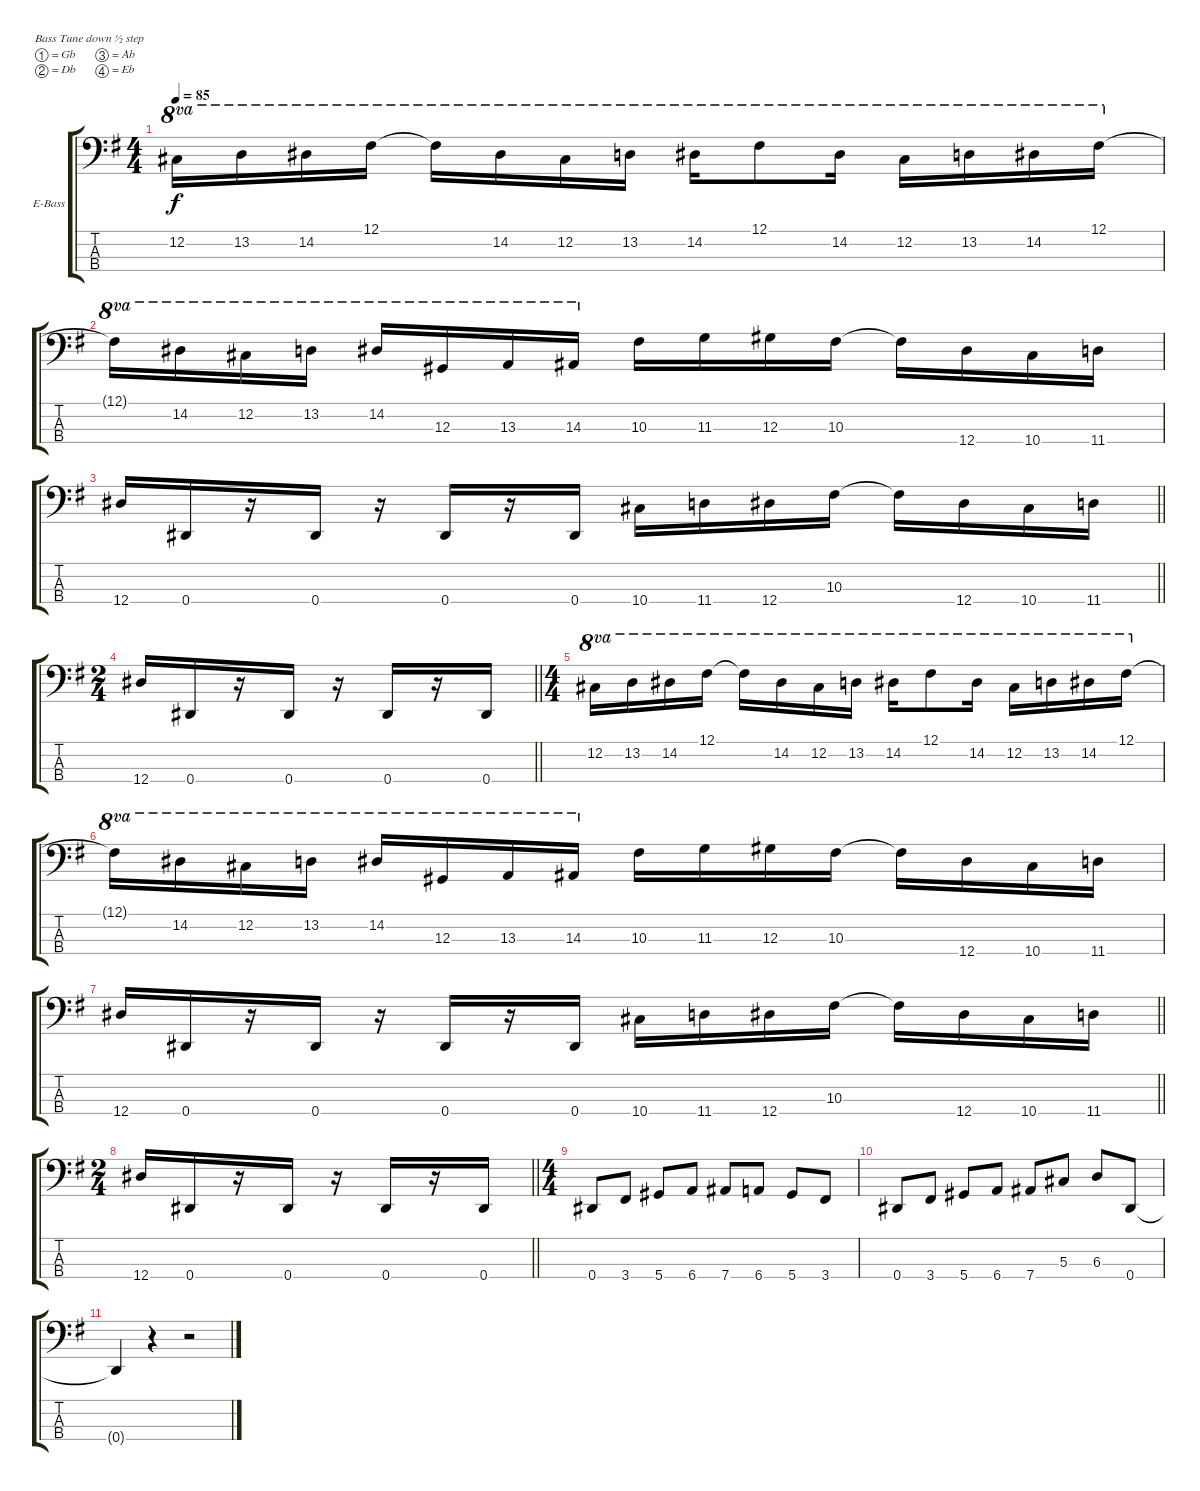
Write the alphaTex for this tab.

\bracketExtendMode groupsimilarinstruments
\firstSystemTrackNameOrientation horizontal
\otherSystemsTrackNameOrientation horizontal
\track ("B" "E-Bass") {instrument electricbassfinger}
\staff {score tabs}
\tuning (Gb2 Db2 Ab1 Eb1)
\ts (4 4)
\tempo 85
\clef f4
\ks g
12.2.16{ot 8va dy f} 13.2.16{ot 8va} 14.2.16{ot 8va} 12.1.16{ot 8va} 12.1{t}.16{ot 8va} 14.2.16{ot 8va} 12.2.16{ot 8va} 13.2.16{ot 8va} 14.2.16{ot 8va} 12.1.8{ot 8va} 14.2.16{ot 8va} 12.2.16{ot 8va} 13.2.16{ot 8va} 14.2.16{ot 8va} 12.1.16{ot 8va} |
12.1{t}.16{ot 8va} 14.2.16{ot 8va} 12.2.16{ot 8va} 13.2.16{ot 8va} 14.2.16{ot 8va} 12.3.16{ot 8va} 13.3.16{ot 8va} 14.3.16{ot 8va} 10.3.16 11.3.16 12.3.16 10.3.16 10.3{t}.16 12.4.16 10.4.16 11.4.16 |
\barLineRight lightlight
12.4.16 0.4.16 r.16 0.4.16 r.16 0.4.16 r.16 0.4.16 10.4.16 11.4.16 12.4.16 10.3.16 10.3{t}.16 12.4.16 10.4.16 11.4.16 |
\ts (2 4)
\beaming (8 2 2 2 2)
\barLineRight lightlight
12.4.16 0.4.16 r.16 0.4.16 r.16 0.4.16 r.16 0.4.16 |
\ts (4 4)
\beaming (8 2 2 2 2)
12.2.16{ot 8va} 13.2.16{ot 8va} 14.2.16{ot 8va} 12.1.16{ot 8va} 12.1{t}.16{ot 8va} 14.2.16{ot 8va} 12.2.16{ot 8va} 13.2.16{ot 8va} 14.2.16{ot 8va} 12.1.8{ot 8va} 14.2.16{ot 8va} 12.2.16{ot 8va} 13.2.16{ot 8va} 14.2.16{ot 8va} 12.1.16{ot 8va} |
12.1{t}.16{ot 8va} 14.2.16{ot 8va} 12.2.16{ot 8va} 13.2.16{ot 8va} 14.2.16{ot 8va} 12.3.16{ot 8va} 13.3.16{ot 8va} 14.3.16{ot 8va} 10.3.16 11.3.16 12.3.16 10.3.16 10.3{t}.16 12.4.16 10.4.16 11.4.16 |
\barLineRight lightlight
12.4.16 0.4.16 r.16 0.4.16 r.16 0.4.16 r.16 0.4.16 10.4.16 11.4.16 12.4.16 10.3.16 10.3{t}.16 12.4.16 10.4.16 11.4.16 |
\ts (2 4)
\beaming (8 2 2 2 2)
\barLineRight lightlight
12.4.16 0.4.16 r.16 0.4.16 r.16 0.4.16 r.16 0.4.16 |
\ts (4 4)
\beaming (8 2 2 2 2)
\section ("" " ")
0.4.8 3.4.8 5.4.8 6.4.8 7.4.8 6.4.8 5.4.8 3.4.8 |
0.4.8 3.4.8 5.4.8 6.4.8 7.4.8 5.3.8 6.3.8 0.4.8 |
0.4{t}.4 r.4 r.2
